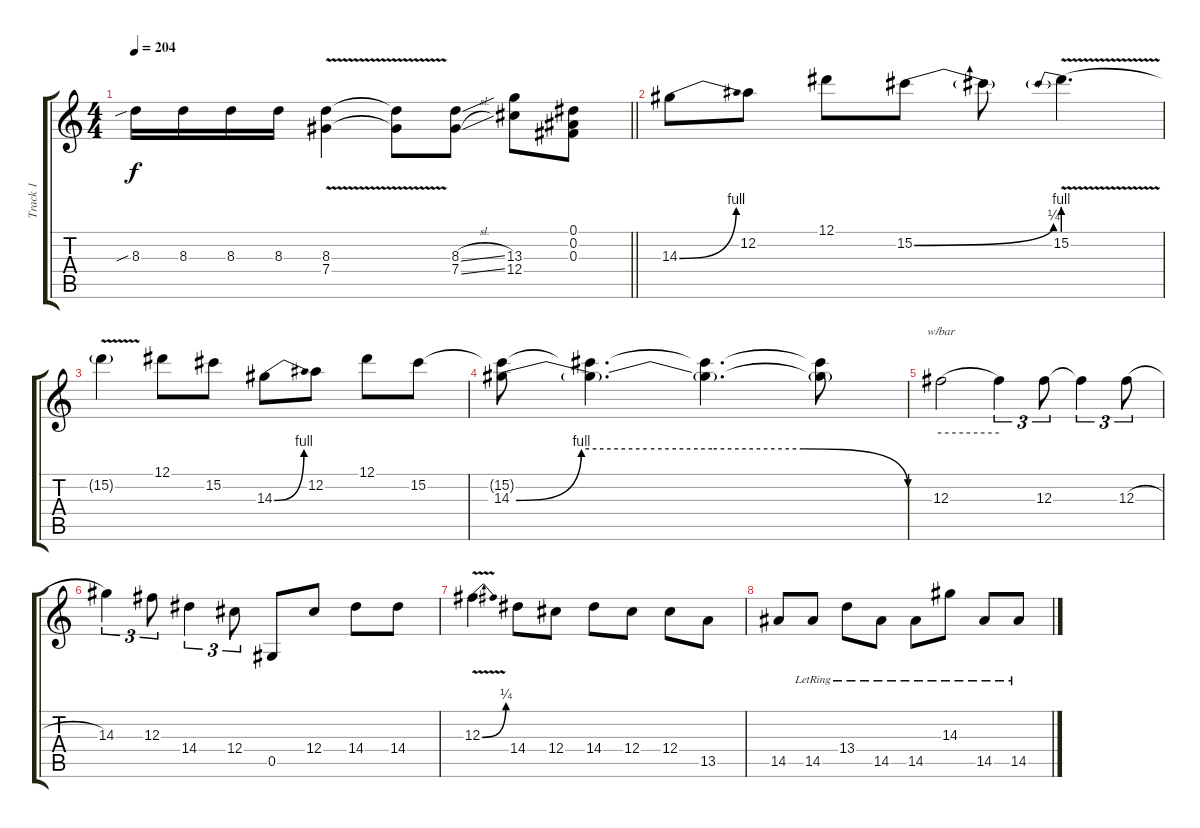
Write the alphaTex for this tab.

\track ("Track 1" "Track 1") {instrument electricguitarjazz}
\staff {score tabs}
\tuning (Eb4 Bb3 Gb3 Db3 Ab2 Eb2) {hide}
\ts (4 4)
\tempo 204
\clef g2
\barLineRight lightlight
\ks c
8.3{sib}.16{dy f} 8.3.16 8.3.16 8.3.16 (8.3{v} 7.4{v}).4 (8.3{t} 7.4{t}).8 (8.3{sl} 7.4{sl}).8 (13.3 12.4).8 (0.1 0.2 0.3).8 |
14.3{be (bend 0 0 60 4)}.8 12.2.8 12.1.8 15.2{be (bend 0 0 60 1)}.8 15.2{t}.8 15.2{be (prebend 0 4 60 4) v}.4{d} |
15.2{t}.4 12.1.8 15.2.8 14.3{be (bend 0 0 60 4)}.8 12.2.8 12.1.8 15.2.8 |
(15.2{t} 14.3{be (custom 0 0 10 4 20 4 30 4 44 4 60 0)}).8 (15.2{t} 14.3{t}).4{d} (15.2{t} 14.3{t}).4{d} (15.2{t} 14.3{t}).8 |
12.3.2{tbe (hold default 0 0 60 0)} 12.3{t}.4{tu (3 2)} 12.3.8{tu (3 2)} 12.3{t}.4{tu (3 2)} 12.3{h}.8{tu (3 2)} |
14.3.4{tu (3 2)} 12.3.8{tu (3 2)} 14.4.4{tu (3 2)} 12.4.8{tu (3 2)} 0.5.8 12.4.8 14.4.8 14.4.8 |
12.3{be (bend 0 0 60 1) v}.4 14.4.8 12.4.8 14.4.8 12.4.8 12.4.8 13.5.8 |
14.5.8 14.5{lr}.8 13.4{lr}.8 14.5{lr}.8 14.5{lr}.8 14.3{lr}.8 14.5{lr}.8 14.5{lr}.8
